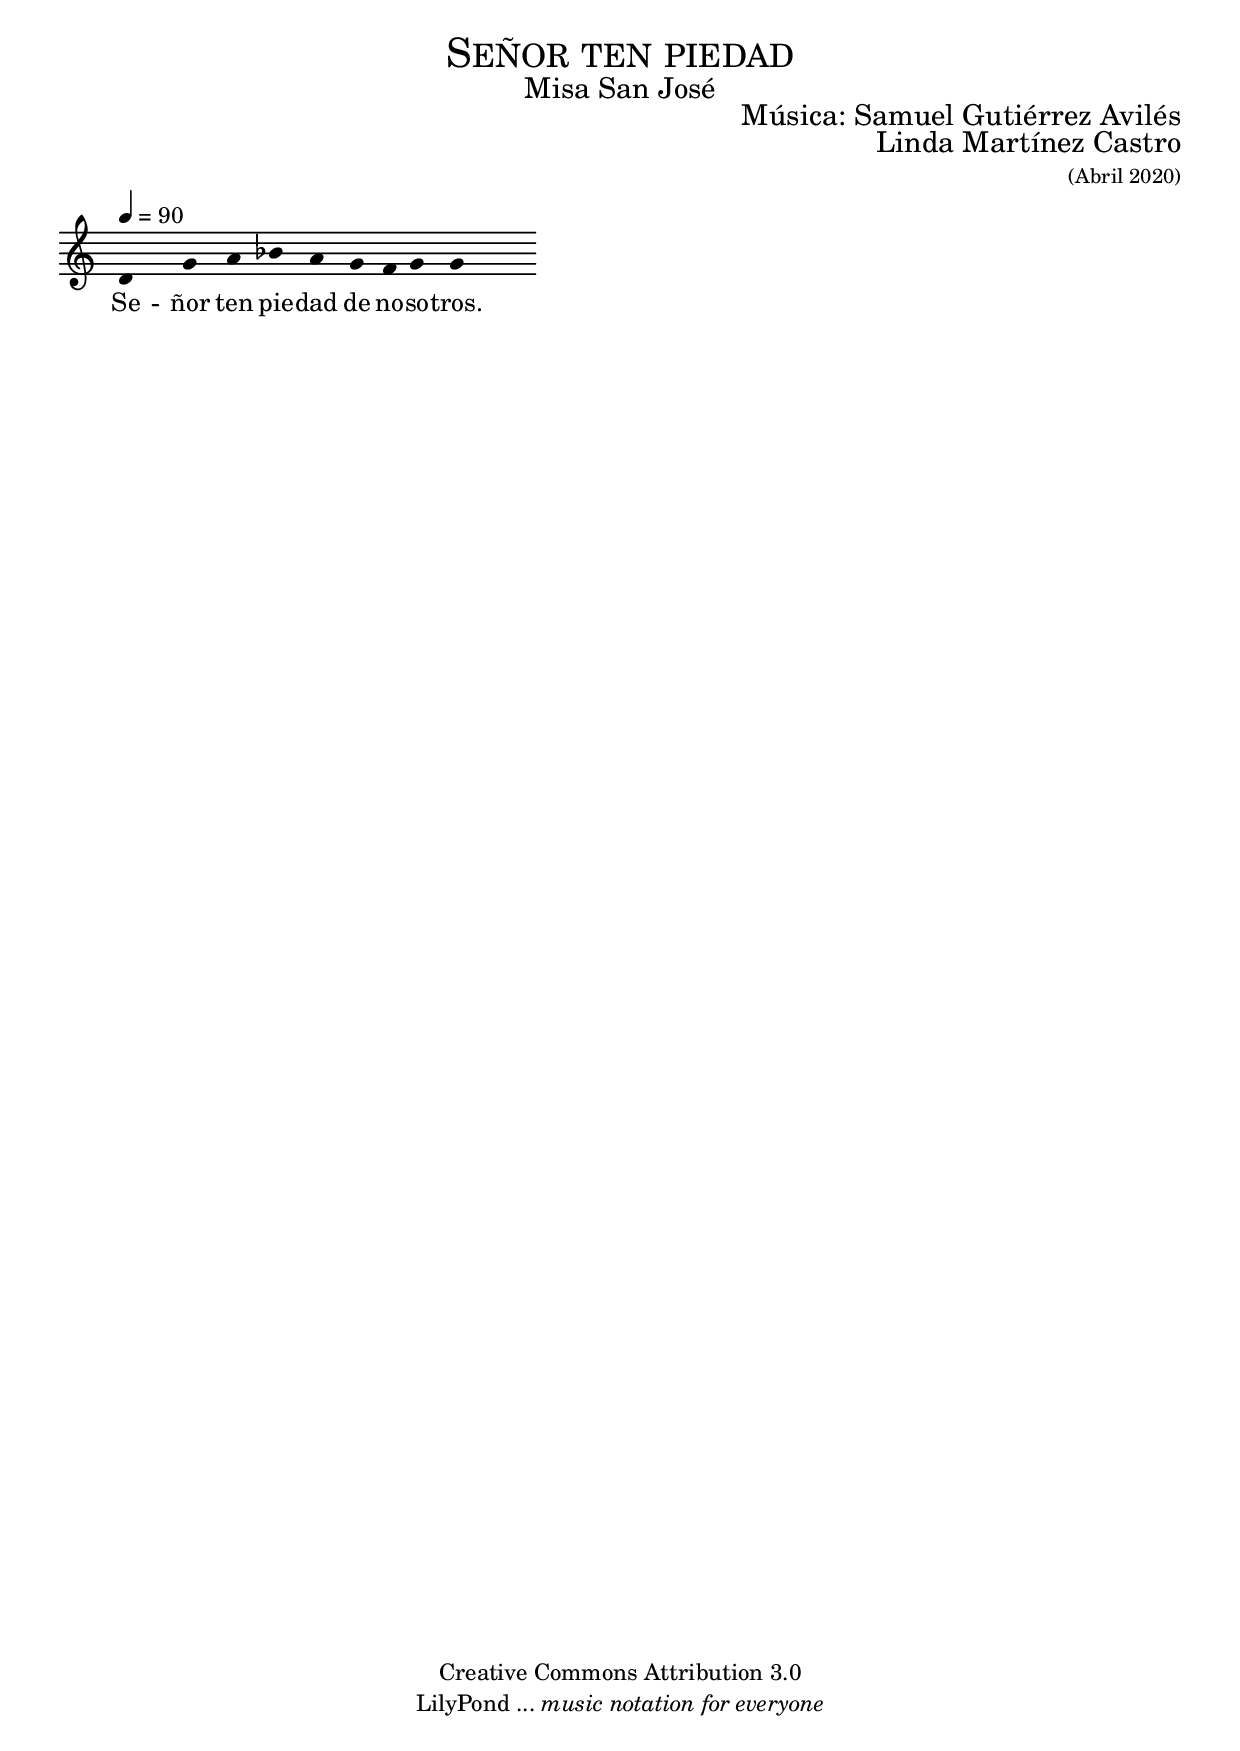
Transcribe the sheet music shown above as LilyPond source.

% ****************************************************************
%	Pricipe de los siglos - Melodia inspirada en las composiciones de Mons Marco Frisina
%	by serach.sam@
% ****************************************************************
\language "espanol"
\version "2.19.82"

% --- includes
\include "gregorian.ly"

%#(set-global-staff-size 19)


% --- Cabecera
\markup { \fill-line { \center-column { \fontsize #5 \smallCaps "Señor ten piedad" \fontsize #2 "Misa San José"} } }
\markup { \fill-line { " " \right-column { \fontsize #2 "Música: Samuel Gutiérrez Avilés" } } }
\markup { \fill-line { " " \right-column { \fontsize #2 "Linda Martínez Castro" \small "(Abril 2020)" } } }
\header {
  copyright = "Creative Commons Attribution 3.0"
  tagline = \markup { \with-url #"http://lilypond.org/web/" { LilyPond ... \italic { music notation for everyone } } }
  breakbefore = ##t
}

% --- Musica
% --- acordes
harmony_stanza = \new ChordNames {
  \chordmode {
    \italianChords
    
  }
}

% --- Estrofa 1
\score {
  \new Staff <<
    \new Voice = "melody" \relative do' {
      \tempo 4 = 90
      \time 4/4
      %\override Lyrics.LyricText.X-extent  = #'(0 . 3)

      re4 sol la8 sib la4 sol8 fa sol4 sol
      s32
    }
    \new Lyrics \lyricsto "melody" {
      Se -- ñor ten pie -- dad de no -- so -- tros.
    }
  >>
  \midi {}
  \layout {
    ragged-right = ##f
    \context {
      \Staff
      \remove "Time_signature_engraver"
      \remove "Bar_engraver"
      \hide Stem
      \RemoveEmptyStaves
      \hide TupletNumber
    }
    \context {
      \Score
      barAlways = ##t
    }
  }
}

% --- Papel
\paper{
  #(set-default-paper-size "letter")
  page-breaking = #ly:page-turn-breaking
}